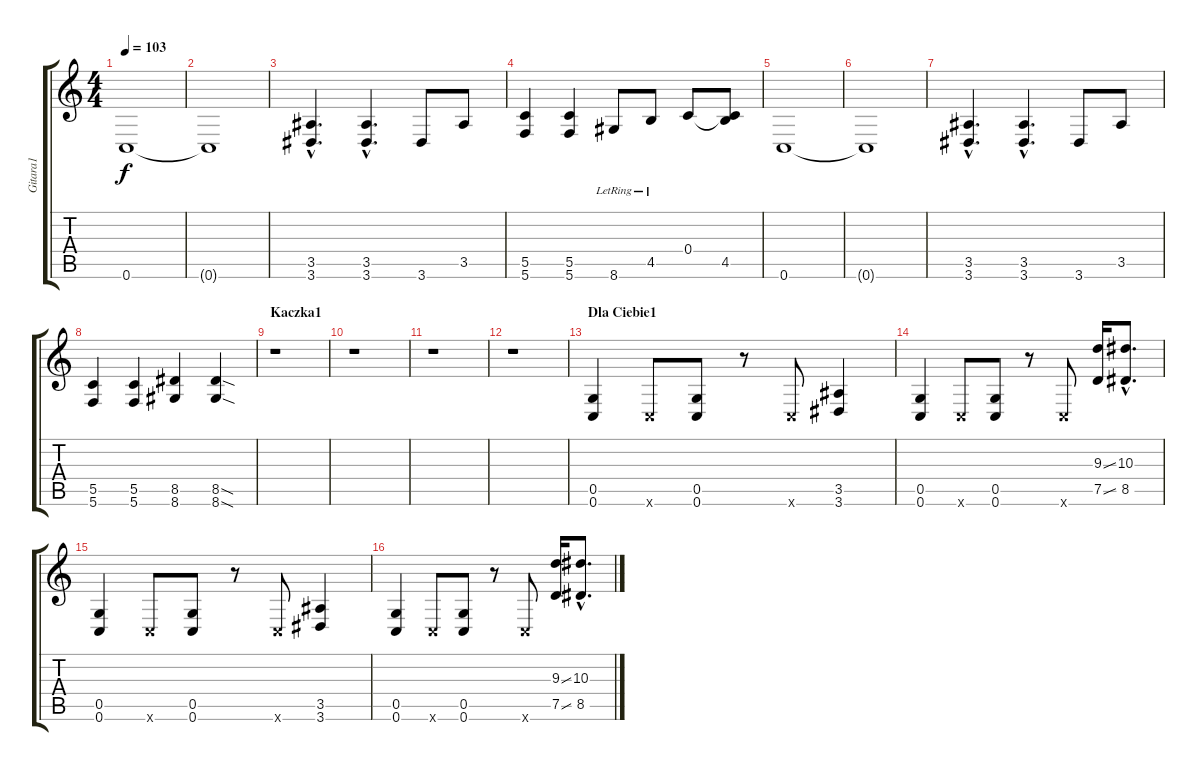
\track ("Gitara1" "Gitara1") {instrument distortionguitar}
\staff {score tabs}
\tuning (D4 A3 F3 C3 G2 C2) {hide}
\ts (4 4)
\tempo 103
\clef g2
\ks c
0.6.1{dy f} |
0.6{t}.1 |
(3.5{hac} 3.6{hac}).4{d} (3.5{hac} 3.6{hac}).4{d} 3.6.8 3.5.8 |
(5.5 5.6).4 (5.5 5.6).4 8.6{lr}.8 4.5{lr}.8 0.4.8 (0.4{t} 4.5).8 |
0.6.1 |
0.6{t}.1 |
(3.5{hac} 3.6{hac}).4{d} (3.5{hac} 3.6{hac}).4{d} 3.6.8 3.5.8 |
(5.5 5.6).4 (5.5 5.6).4 (8.5 8.6).4 (8.5{sod} 8.6{sod}).4 |
\section ("" "Kaczka1")
r.1 |
r.1 |
r.1 |
r.1 |
\section ("" "Dla Ciebie1")
(0.5 0.6).4{volume 16 balance 2 instrument distortionguitar} 0.6{x}.8 (0.5 0.6).8 r.8 0.6{x}.8 (3.5 3.6).4 |
(0.5 0.6).4 0.6{x}.8 (0.5 0.6).8 r.8 0.6{x}.8 (9.3{ss} 7.5{ss}).16 (10.3{hac} 8.5{hac}).8{d} |
(0.5 0.6).4 0.6{x}.8 (0.5 0.6).8 r.8 0.6{x}.8 (3.5 3.6).4 |
(0.5 0.6).4 0.6{x}.8 (0.5 0.6).8 r.8 0.6{x}.8 (9.3{ss} 7.5{ss}).16 (10.3{hac} 8.5{hac}).8{d}
